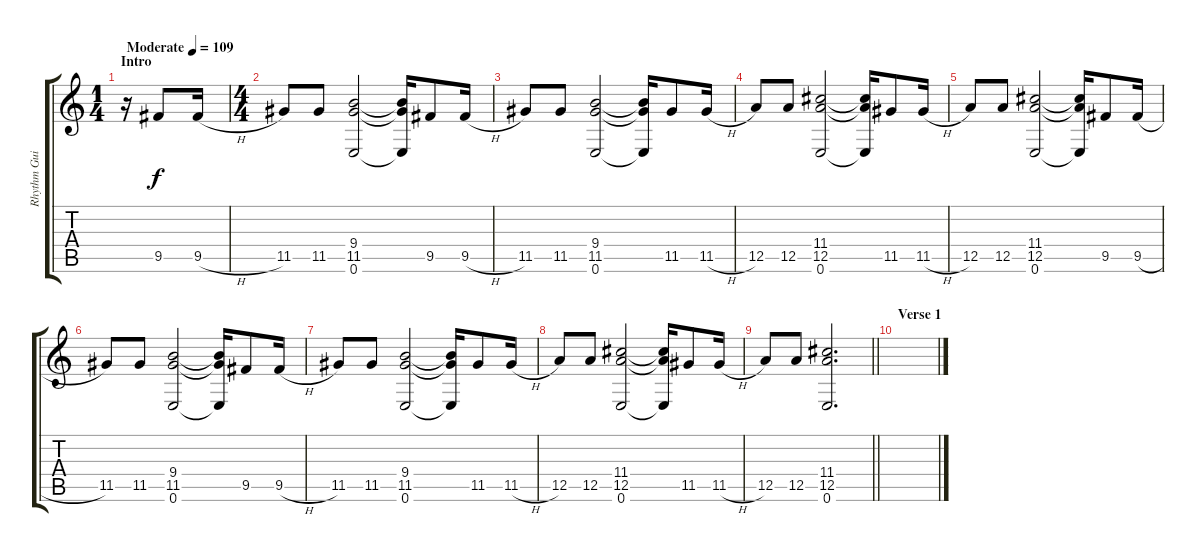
\track ("Rhythm Guitar" "Rhythm Gui") {instrument electricguitarclean}
\staff {score tabs}
\tuning (E4 B3 G3 D3 A2 E2) {hide}
\ts (1 4)
\section ("" "Intro")
\tempo (109 "Moderate")
\clef g2
\ks c
r.16{dy f instrument electricguitarclean} 9.5.8 9.5{h}.16 |
\ts (4 4)
11.5.8 11.5.8 (9.4 11.5 0.6).2 (9.4{t} 11.5{t} 0.6{t}).16 9.5.8 9.5{h}.16 |
11.5.8 11.5.8 (9.4 11.5 0.6).2 (9.4{t} 11.5{t} 0.6{t}).16 11.5.8 11.5{h}.16 |
12.5.8 12.5.8 (11.4 12.5 0.6).2 (11.4{t} 12.5{t} 0.6{t}).16 11.5.8 11.5{h}.16 |
12.5.8 12.5.8 (11.4 12.5 0.6).2 (11.4{t} 12.5{t} 0.6{t}).16 9.5.8 9.5{h}.16 |
11.5.8 11.5.8 (9.4 11.5 0.6).2 (9.4{t} 11.5{t} 0.6{t}).16 9.5.8 9.5{h}.16 |
11.5.8 11.5.8 (9.4 11.5 0.6).2 (9.4{t} 11.5{t} 0.6{t}).16 11.5.8 11.5{h}.16 |
12.5.8 12.5.8 (11.4 12.5 0.6).2 (11.4{t} 12.5{t} 0.6{t}).16 11.5.8 11.5{h}.16 |
\barLineRight lightlight
12.5.8 12.5.8 (11.4 12.5 0.6).2{d} |
\section ("" "Verse 1")
